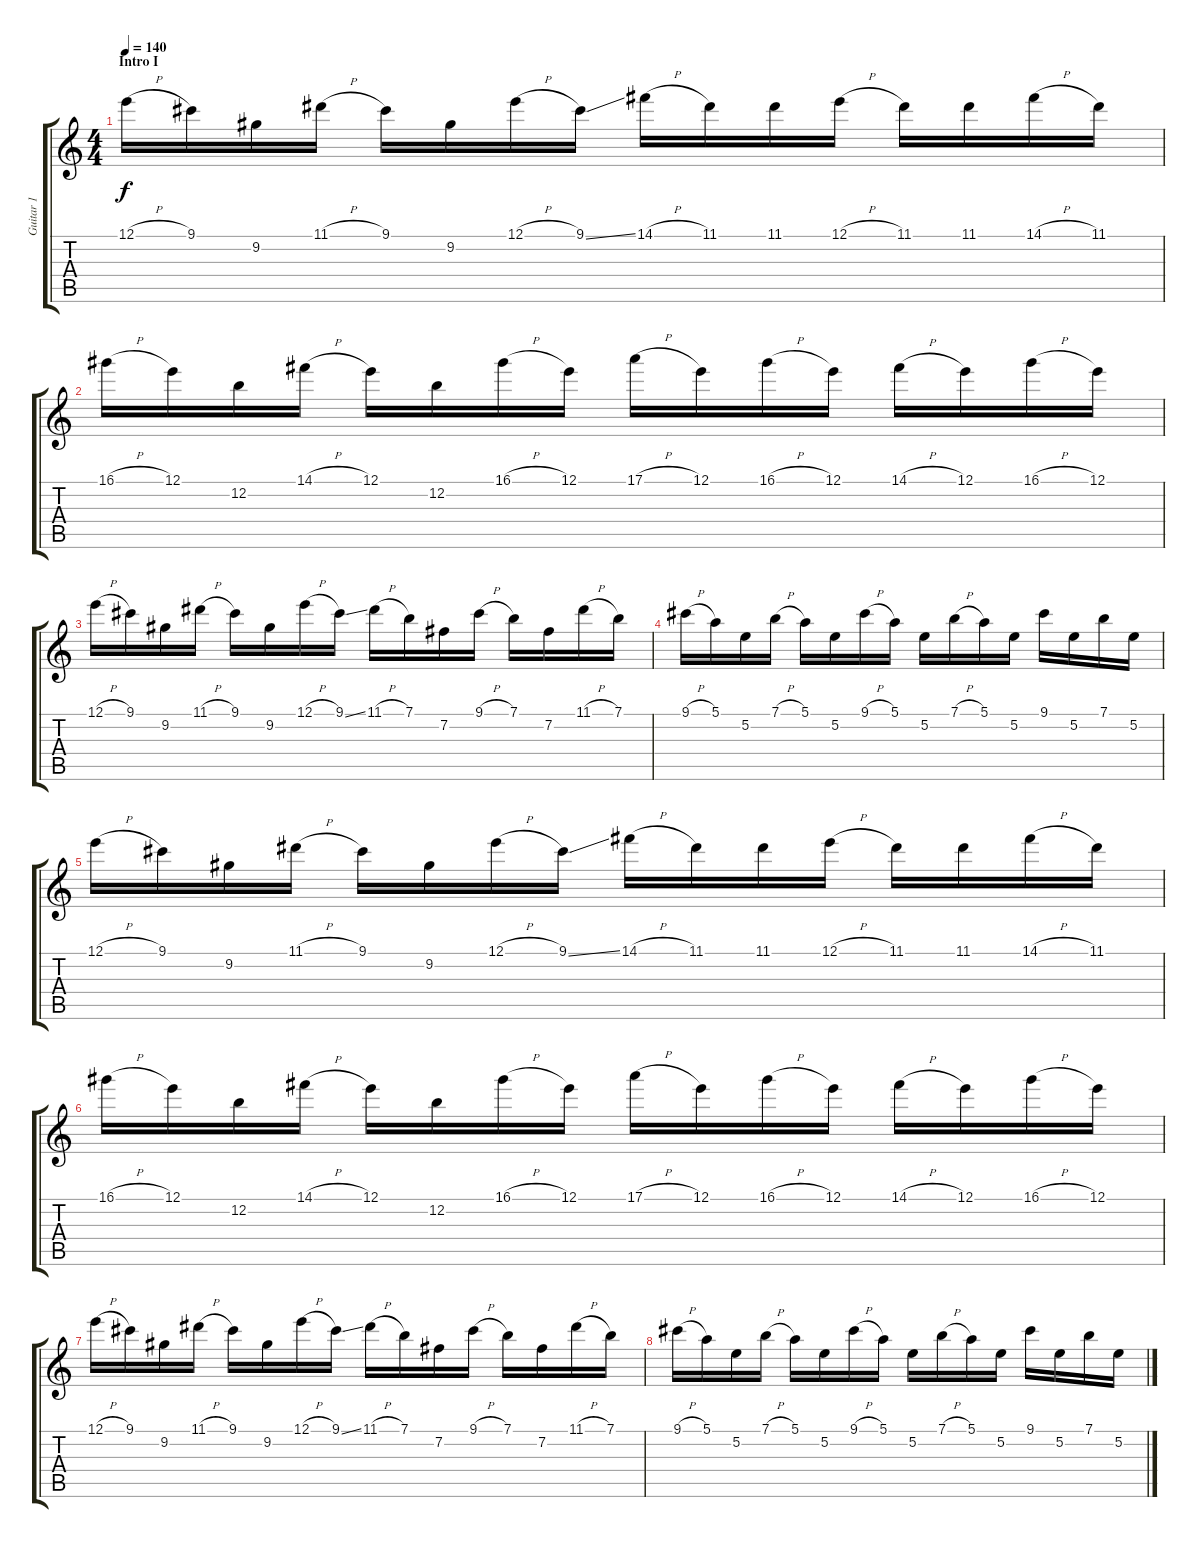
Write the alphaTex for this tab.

\track ("Guitar 1" "Guitar 1") {instrument overdrivenguitar}
\staff {score tabs}
\tuning (E4 B3 G3 D3 A2 E2) {hide}
\ts (4 4)
\section ("" "Intro I")
\tempo 140
\clef g2
\ks c
12.1{h}.16{dy f instrument overdrivenguitar} 9.1.16 9.2.16 11.1{h}.16 9.1.16 9.2.16 12.1{h}.16 9.1{ss}.16 14.1{h}.16 11.1.16 11.1.16 12.1{h}.16 11.1.16 11.1.16 14.1{h}.16 11.1.16 |
16.1{h}.16 12.1.16 12.2.16 14.1{h}.16 12.1.16 12.2.16 16.1{h}.16 12.1.16 17.1{h}.16 12.1.16 16.1{h}.16 12.1.16 14.1{h}.16 12.1.16 16.1{h}.16 12.1.16 |
12.1{h}.16 9.1.16 9.2.16 11.1{h}.16 9.1.16 9.2.16 12.1{h}.16 9.1{ss}.16 11.1{h}.16 7.1.16 7.2.16 9.1{h}.16 7.1.16 7.2.16 11.1{h}.16 7.1.16 |
9.1{h}.16 5.1.16 5.2.16 7.1{h}.16 5.1.16 5.2.16 9.1{h}.16 5.1.16 5.2.16 7.1{h}.16 5.1.16 5.2.16 9.1.16 5.2.16 7.1.16 5.2.16 |
12.1{h}.16 9.1.16 9.2.16 11.1{h}.16 9.1.16 9.2.16 12.1{h}.16 9.1{ss}.16 14.1{h}.16 11.1.16 11.1.16 12.1{h}.16 11.1.16 11.1.16 14.1{h}.16 11.1.16 |
16.1{h}.16 12.1.16 12.2.16 14.1{h}.16 12.1.16 12.2.16 16.1{h}.16 12.1.16 17.1{h}.16 12.1.16 16.1{h}.16 12.1.16 14.1{h}.16 12.1.16 16.1{h}.16 12.1.16 |
12.1{h}.16 9.1.16 9.2.16 11.1{h}.16 9.1.16 9.2.16 12.1{h}.16 9.1{ss}.16 11.1{h}.16 7.1.16 7.2.16 9.1{h}.16 7.1.16 7.2.16 11.1{h}.16 7.1.16 |
9.1{h}.16 5.1.16 5.2.16 7.1{h}.16 5.1.16 5.2.16 9.1{h}.16 5.1.16 5.2.16 7.1{h}.16 5.1.16 5.2.16 9.1.16 5.2.16 7.1.16 5.2.16
